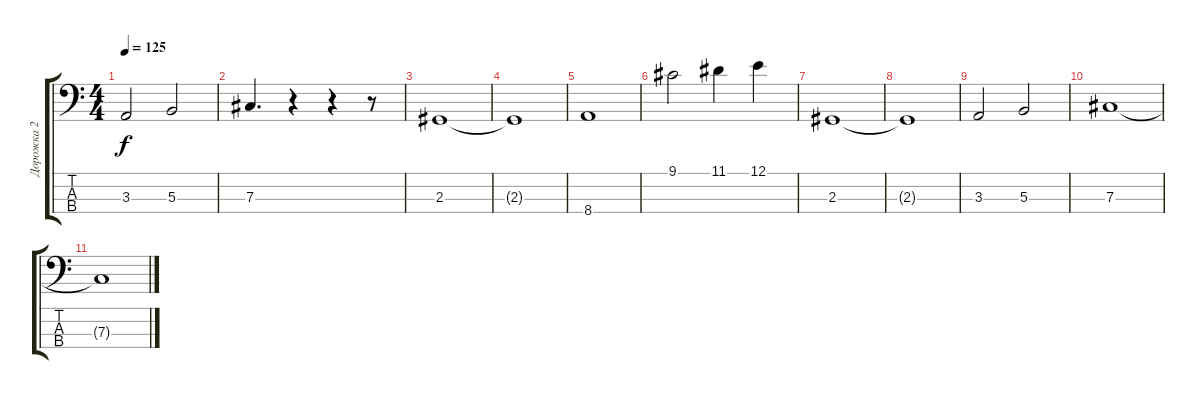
\track ("Дорожка 2" "Дорожка 2") {instrument electricbassfinger}
\staff {score tabs}
\tuning (E2 B1 Gb1 Db1) {hide}
\ts (4 4)
\tempo 125
\clef f4
\ks c
3.3.2{dy f} 5.3.2 |
7.3.4{d} r.4 r.4 r.8 |
2.3.1 |
2.3{t}.1 |
8.4.1 |
9.1.2 11.1.4 12.1.4 |
2.3.1 |
2.3{t}.1 |
3.3.2 5.3.2 |
7.3.1 |
7.3{t}.1
